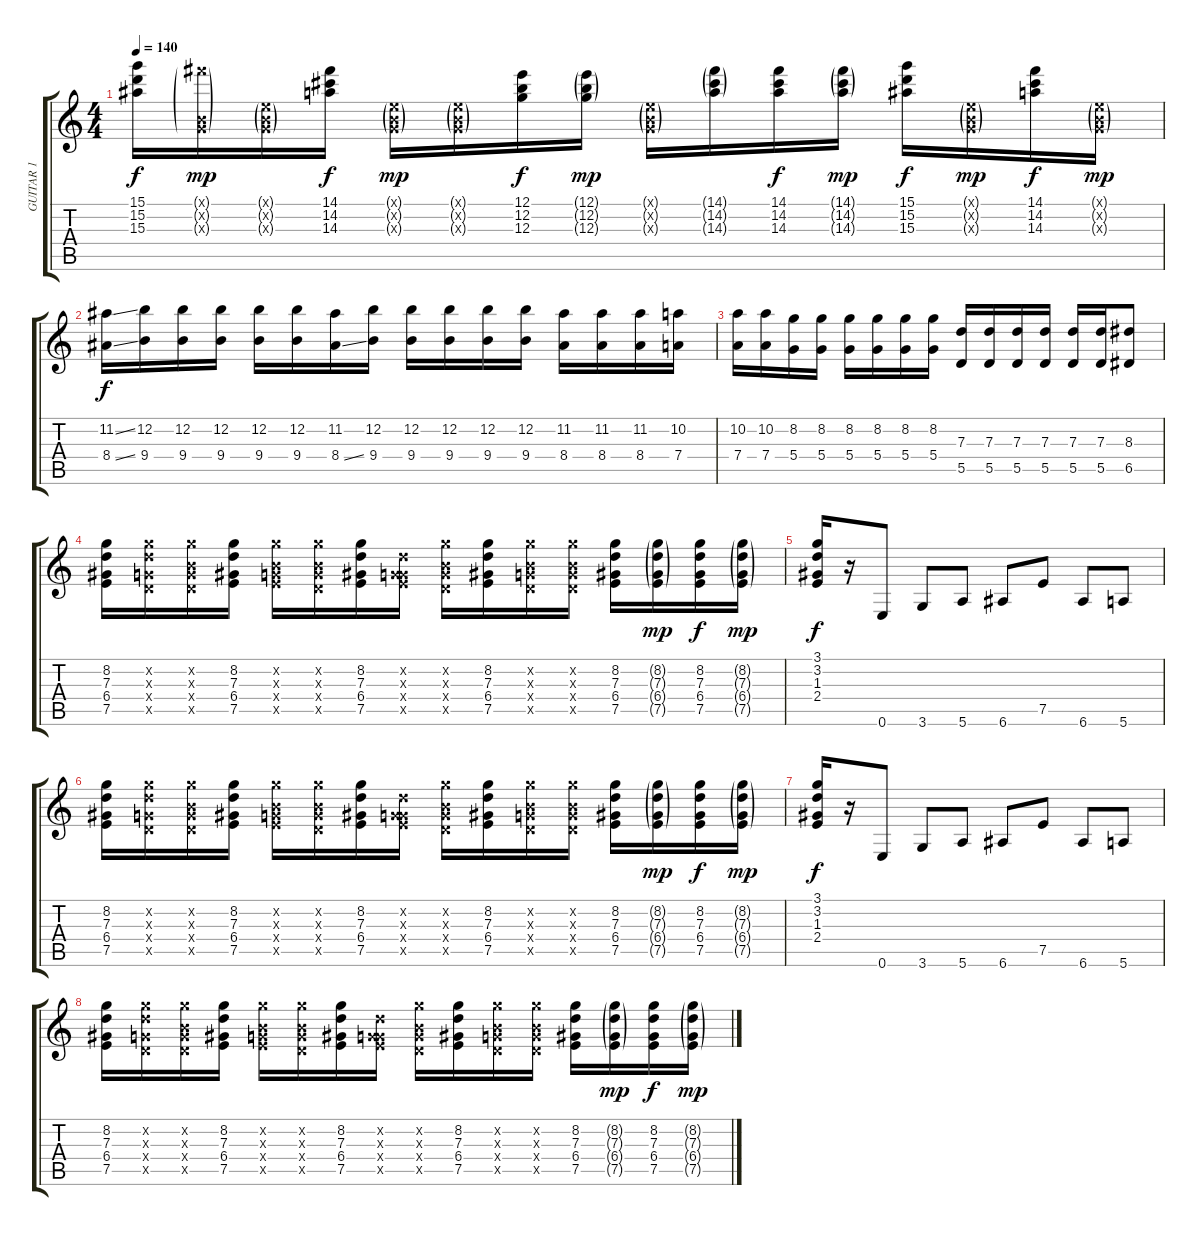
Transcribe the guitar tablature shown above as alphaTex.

\track ("GUITAR 1" "GUITAR 1") {instrument overdrivenguitar}
\staff {score tabs}
\tuning (E4 B3 G3 D3 A2 E2) {hide}
\ts (4 4)
\tempo 140
\clef g2
\ks c
(15.1 15.2 15.3).16{dy f} (14.1{g x} 0.2{g x} 0.3{g x}).16{dy mp} (0.1{g x} 0.2{g x} 0.3{g x}).16 (14.1 14.2 14.3).16{dy f} (0.1{g x} 0.2{g x} 0.3{g x}).16{dy mp} (0.1{g x} 0.2{g x} 0.3{g x}).16 (12.1 12.2 12.3).16{dy f} (12.1{g} 12.2{g} 12.3{g}).16{dy mp} (0.1{g x} 0.2{g x} 0.3{g x}).16 (14.1{g} 14.2{g} 14.3{g}).16 (14.1 14.2 14.3).16{dy f} (14.1{g} 14.2{g} 14.3{g}).16{dy mp} (15.1 15.2 15.3).16{dy f} (0.1{g x} 0.2{g x} 0.3{g x}).16{dy mp} (14.1 14.2 14.3).16{dy f} (0.1{g x} 0.2{g x} 0.3{g x}).16{dy mp} |
(11.2{ss} 8.4{ss}).16{dy f} (12.2 9.4).16 (12.2 9.4).16 (12.2 9.4).16 (12.2 9.4).16 (12.2 9.4).16 (11.2 8.4{ss}).16 (12.2 9.4).16 (12.2 9.4).16 (12.2 9.4).16 (12.2 9.4).16 (12.2 9.4).16 (11.2 8.4).16 (11.2 8.4).16 (11.2 8.4).16 (10.2 7.4).16 |
(10.2 7.4).16 (10.2 7.4).16 (8.2 5.4).16 (8.2 5.4).16 (8.2 5.4).16 (8.2 5.4).16 (8.2 5.4).16 (8.2 5.4).16 (7.3 5.5).16 (7.3 5.5).16 (7.3 5.5).16 (7.3 5.5).16 (7.3 5.5).16 (7.3 5.5).16 (8.3 6.5).8 |
(8.2 7.3 6.4 7.5).16 (3.2{x} 12.3{x} 0.4{x} 10.5{x}).16 (0.2{x} 12.3{x} 0.4{x} 10.5{x}).16 (8.2 7.3 6.4 7.5).16 (0.2{x} 12.3{x} 2.4{x} 10.5{x}).16 (0.2{x} 12.3{x} 0.4{x} 10.5{x}).16 (8.2 7.3 6.4 7.5).16 (3.2{x} 1.3{x} 2.4{x} 10.5{x}).16 (0.2{x} 12.3{x} 0.4{x} 10.5{x}).16 (8.2 7.3 6.4 7.5).16 (0.2{x} 12.3{x} 0.4{x} 10.5{x}).16 (0.2{x} 12.3{x} 0.4{x} 10.5{x}).16 (8.2 7.3 6.4 7.5).16 (8.2{g} 7.3{g} 6.4{g} 7.5{g}).16{dy mp} (8.2 7.3 6.4 7.5).16{dy f} (8.2{g} 7.3{g} 6.4{g} 7.5{g}).16{dy mp} |
(3.1 3.2 1.3 2.4).16{dy f} r.16 0.6.8 3.6.8 5.6.8 6.6.8 7.5.8 6.6.8 5.6.8 |
(8.2 7.3 6.4 7.5).16 (3.2{x} 12.3{x} 0.4{x} 10.5{x}).16 (0.2{x} 12.3{x} 0.4{x} 10.5{x}).16 (8.2 7.3 6.4 7.5).16 (0.2{x} 12.3{x} 2.4{x} 10.5{x}).16 (0.2{x} 12.3{x} 0.4{x} 10.5{x}).16 (8.2 7.3 6.4 7.5).16 (3.2{x} 1.3{x} 2.4{x} 10.5{x}).16 (0.2{x} 12.3{x} 0.4{x} 10.5{x}).16 (8.2 7.3 6.4 7.5).16 (0.2{x} 12.3{x} 0.4{x} 10.5{x}).16 (0.2{x} 12.3{x} 0.4{x} 10.5{x}).16 (8.2 7.3 6.4 7.5).16 (8.2{g} 7.3{g} 6.4{g} 7.5{g}).16{dy mp} (8.2 7.3 6.4 7.5).16{dy f} (8.2{g} 7.3{g} 6.4{g} 7.5{g}).16{dy mp} |
(3.1 3.2 1.3 2.4).16{dy f} r.16 0.6.8 3.6.8 5.6.8 6.6.8 7.5.8 6.6.8 5.6.8 |
(8.2 7.3 6.4 7.5).16 (3.2{x} 12.3{x} 0.4{x} 10.5{x}).16 (0.2{x} 12.3{x} 0.4{x} 10.5{x}).16 (8.2 7.3 6.4 7.5).16 (0.2{x} 12.3{x} 2.4{x} 10.5{x}).16 (0.2{x} 12.3{x} 0.4{x} 10.5{x}).16 (8.2 7.3 6.4 7.5).16 (3.2{x} 1.3{x} 2.4{x} 10.5{x}).16 (0.2{x} 12.3{x} 0.4{x} 10.5{x}).16 (8.2 7.3 6.4 7.5).16 (0.2{x} 12.3{x} 0.4{x} 10.5{x}).16 (0.2{x} 12.3{x} 0.4{x} 10.5{x}).16 (8.2 7.3 6.4 7.5).16 (8.2{g} 7.3{g} 6.4{g} 7.5{g}).16{dy mp} (8.2 7.3 6.4 7.5).16{dy f} (8.2{g} 7.3{g} 6.4{g} 7.5{g}).16{dy mp}
